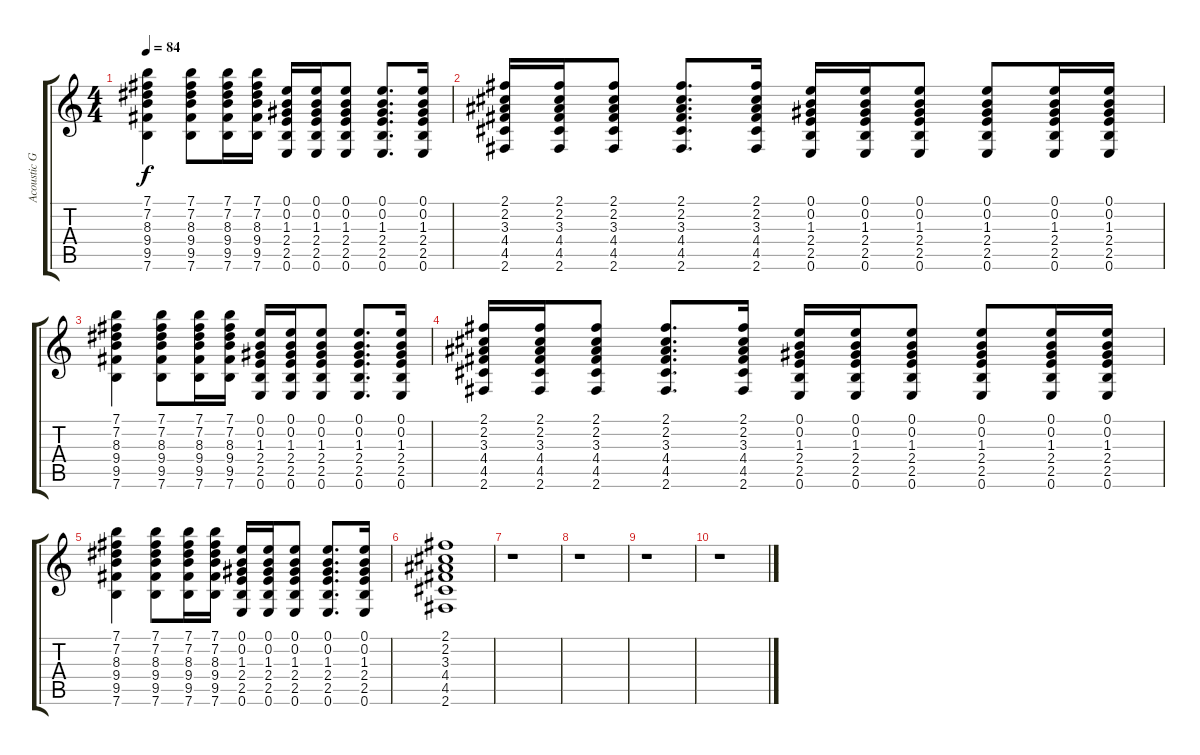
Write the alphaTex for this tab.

\track ("Acoustic Guitar" "Acoustic G") {instrument acousticguitarsteel}
\staff {score tabs}
\tuning (E4 B3 G3 D3 A2 E2) {hide}
\ts (4 4)
\tempo 84
\clef g2
\ks c
(7.1 7.2 8.3 9.4 9.5 7.6).4{dy f} (7.1 7.2 8.3 9.4 9.5 7.6).8 (7.1 7.2 8.3 9.4 9.5 7.6).16 (7.1 7.2 8.3 9.4 9.5 7.6).16 (0.1 0.2 1.3 2.4 2.5 0.6).16 (0.1 0.2 1.3 2.4 2.5 0.6).16 (0.1 0.2 1.3 2.4 2.5 0.6).8 (0.1 0.2 1.3 2.4 2.5 0.6).8{d} (0.1 0.2 1.3 2.4 2.5 0.6).16 |
(2.1 2.2 3.3 4.4 4.5 2.6).16 (2.1 2.2 3.3 4.4 4.5 2.6).16 (2.1 2.2 3.3 4.4 4.5 2.6).8 (2.1 2.2 3.3 4.4 4.5 2.6).8{d} (2.1 2.2 3.3 4.4 4.5 2.6).16 (0.1 0.2 1.3 2.4 2.5 0.6).16 (0.1 0.2 1.3 2.4 2.5 0.6).16 (0.1 0.2 1.3 2.4 2.5 0.6).8 (0.1 0.2 1.3 2.4 2.5 0.6).8 (0.1 0.2 1.3 2.4 2.5 0.6).16 (0.1 0.2 1.3 2.4 2.5 0.6).16 |
(7.1 7.2 8.3 9.4 9.5 7.6).4 (7.1 7.2 8.3 9.4 9.5 7.6).8 (7.1 7.2 8.3 9.4 9.5 7.6).16 (7.1 7.2 8.3 9.4 9.5 7.6).16 (0.1 0.2 1.3 2.4 2.5 0.6).16 (0.1 0.2 1.3 2.4 2.5 0.6).16 (0.1 0.2 1.3 2.4 2.5 0.6).8 (0.1 0.2 1.3 2.4 2.5 0.6).8{d} (0.1 0.2 1.3 2.4 2.5 0.6).16 |
(2.1 2.2 3.3 4.4 4.5 2.6).16 (2.1 2.2 3.3 4.4 4.5 2.6).16 (2.1 2.2 3.3 4.4 4.5 2.6).8 (2.1 2.2 3.3 4.4 4.5 2.6).8{d} (2.1 2.2 3.3 4.4 4.5 2.6).16 (0.1 0.2 1.3 2.4 2.5 0.6).16 (0.1 0.2 1.3 2.4 2.5 0.6).16 (0.1 0.2 1.3 2.4 2.5 0.6).8 (0.1 0.2 1.3 2.4 2.5 0.6).8 (0.1 0.2 1.3 2.4 2.5 0.6).16 (0.1 0.2 1.3 2.4 2.5 0.6).16 |
(7.1 7.2 8.3 9.4 9.5 7.6).4 (7.1 7.2 8.3 9.4 9.5 7.6).8 (7.1 7.2 8.3 9.4 9.5 7.6).16 (7.1 7.2 8.3 9.4 9.5 7.6).16 (0.1 0.2 1.3 2.4 2.5 0.6).16 (0.1 0.2 1.3 2.4 2.5 0.6).16 (0.1 0.2 1.3 2.4 2.5 0.6).8 (0.1 0.2 1.3 2.4 2.5 0.6).8{d} (0.1 0.2 1.3 2.4 2.5 0.6).16 |
(2.1 2.2 3.3 4.4 4.5 2.6).1 |
r.1 |
r.1 |
r.1 |
r.1
